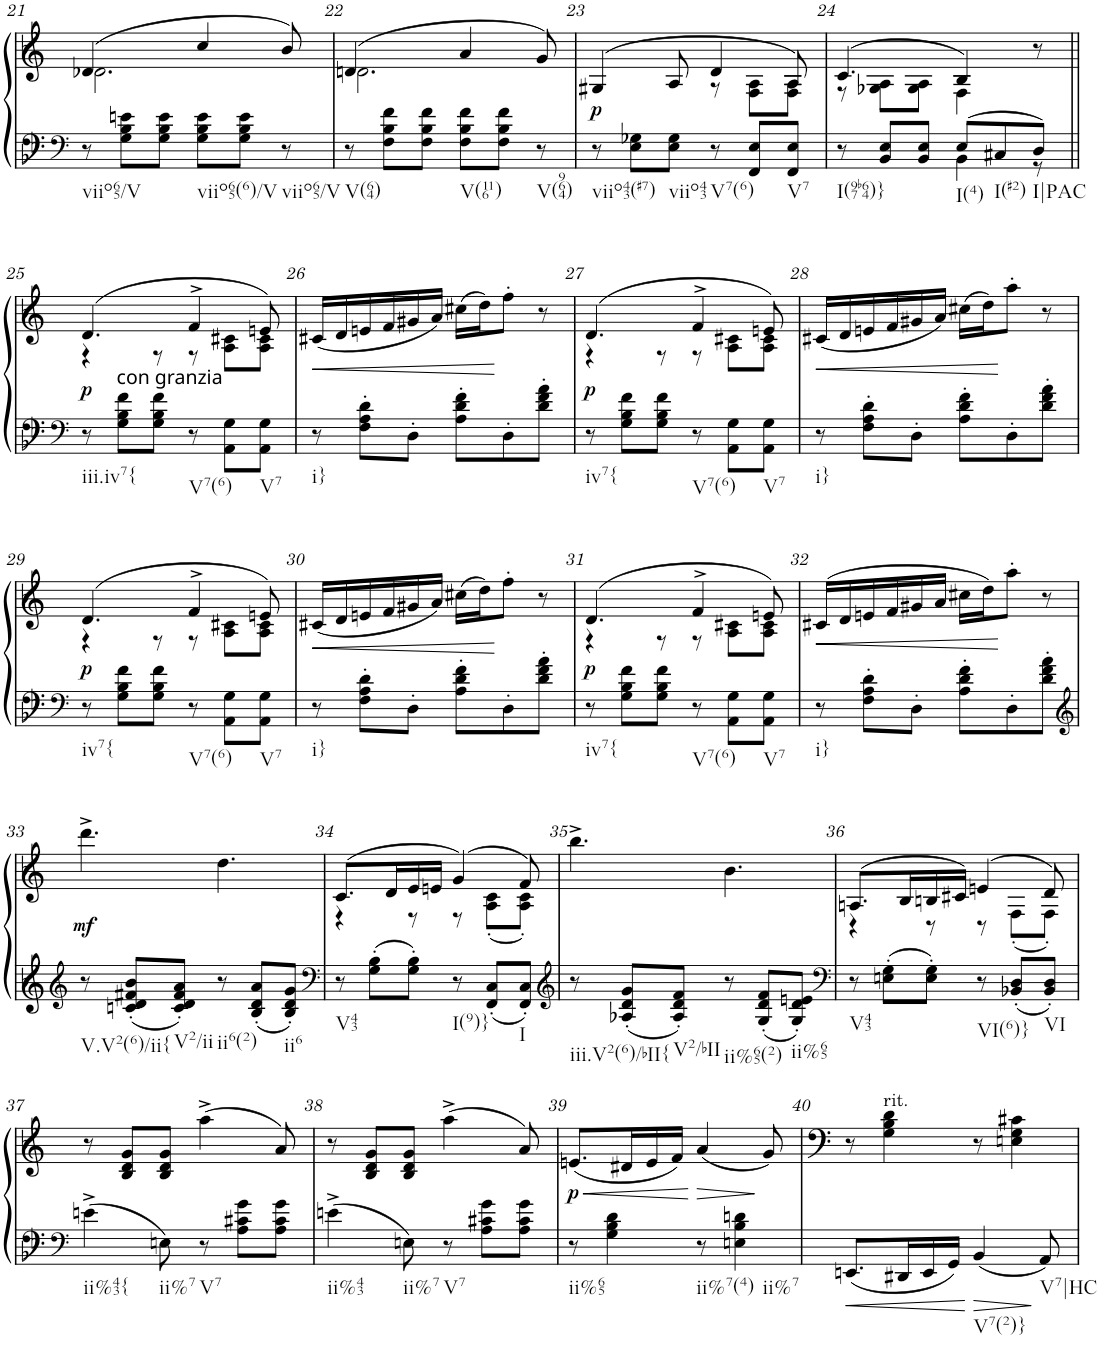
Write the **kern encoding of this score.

**kern	**kern	**dynam
*part1	*part1	*part1
*staff2	*staff1	*staff1/2
*I"Klavier	*	*
*I'Klav.	*	*
!!LO:PB:g=z
*clefF4	*clefG2	*
*k[b-e-]	*k[b-e-]	*
*B-:	*B-:	*
*M6/8	*M6/8	*
=21	=21	=21
*	*^	*
!LO:TX:b:t=viio65/V	!	!	!
8r	(4.d-X/	2.d-\	.
8G\ 8B-\ 8en\L	.	.	.
8G\ 8B-\ 8e\J	.	.	.
!LO:TX:b:t=viio65(6)/V	!	!	!
8G\ 8B-\ 8e\L	4cc/	.	.
8G\ 8B-\ 8e\J	.	.	.
!LO:TX:b:t=viio65/V	!	!	!
8r	8b-/)	.	.
=22	=22	=22	=22
!LO:TX:b:t=V(64)	!	!	!
8r	(4.dn/	2.d\	.
8F\ 8B-\ 8f\L	.	.	.
8F\ 8B-\ 8f\J	.	.	.
!LO:TX:b:t=V(116)	!	!	!
8F\ 8B-\ 8f\L	4a/	.	.
8F\ 8B-\ 8f\J	.	.	.
!LO:TX:b:t=V(964)	!	!	!
8r	8g/)	.	.
=23	=23	=23	=23
!LO:TX:b:t=viio43(#7)	!	!	!
!	!	!	!LO:DY:b
8r	(4G#X/	4.ryy	p
8E-\ 8G-X\L	.	.	.
!LO:TX:b:t=viio43	!	!	!
8E-\ 8G-\J	8A/	.	.
!LO:TX:b:t=V7(6)	!	!	!
8r	4d/	8r	.
8FF/ 8E-/L	.	8F\ 8A\L	.
!LO:TX:b:t=V7	!	!	!
8FF/ 8E-/J	8A/)	8F\ 8A\J	.
=24	=24	=24	=24
*^	*	*	*
!LO:TX:b:t=I(97b64)}	!	!	!	!
8r	4.ryy	(4.c/	8r	.
8BB-/ 8E-/L	.	.	8G-X\ 8A\L	.
8BB-/ 8E-/J	.	.	8G-\ 8A\J	.
!LO:TX:b:t=I(4)	!	!	!	!
8E-/L	4BB-\	4B-/)	4F\	.
!LO:TX:b:t=I(#2)	!	!	!	!
8C#X/	.	.	.	.
!LO:TX:b:t=I|PAC	!	!	!	!
8D/J	8r	8r	8ryy	.
*v	*v	*	*	*
!!LO:LB:g=z	!!
=25||	=25||	=25||	=25||
*clefF4	*	*	*
*k[b-e-]	*k[b-e-]	*	*
*B-:	*B-:	*	*
*^	*	*	*
!LO:TX:b:t=iii.iv7{	!	!	!	!
!	!	!	!	!LO:DY:b
*v	*v	*	*	*
8r	(4.d/	4r	p
!LO:TX:a:t=con granzia	!	!	!
8G\ 8B-\ 8f\L	.	.	.
8G\ 8B-\ 8f\J	.	8r	.
!LO:TX:b:t=V7(6)	!	!	!
8r	4f^/	8r	.
8AA\ 8G\L	.	8A\ 8c#X\L	.
!LO:TX:b:t=V7	!	!	!
8AA\ 8G\J	8en/)	8A\ 8c#\J	.
=26	=26	=26	=26
!LO:TX:b:t=i}	!	!	!
!	!	!	!LO:HP:b
*	*v	*v	*
8r	(16c#X/LL	<
.	16d/	.
8F\' 8A\' 8d\'L	16en/	.
.	16f/	.
8D'\J	16g#X/	.
.	16a/JJ)	.
8A\' 8d\' 8f\'L	(16cc#X\LL	.
.	16dd\J)	.
8D'\	8ff'\J	[
8d\' 8f\' 8a\'J	8r	.
=27	=27	=27
*	*^	*
!LO:TX:b:t=iv7{	!	!	!
!	!	!	!LO:DY:b
8r	(4.d/	4r	p
8G\ 8B-\ 8f\L	.	.	.
8G\ 8B-\ 8f\J	.	8r	.
!LO:TX:b:t=V7(6)	!	!	!
8r	4f^/	8r	.
8AA\ 8G\L	.	8A\ 8c#X\L	.
!LO:TX:b:t=V7	!	!	!
8AA\ 8G\J	8en/)	8A\ 8c#\J	.
=28	=28	=28	=28
!LO:TX:b:t=i}	!	!	!
!	!	!	!LO:HP:b
*	*v	*v	*
8r	(16c#X/LL	<
.	16d/	.
8F\' 8A\' 8d\'L	16en/	.
.	16f/	.
8D'\J	16g#X/	.
.	16a/JJ)	.
8A\' 8d\' 8f\'L	(16cc#X\LL	.
.	16dd\J)	.
8D'\	8aa'\J	[
8d\' 8f\' 8a\'J	8r	.
!!LO:LB:g=z
=29	=29	=29
*clefF4	*	*
*k[b-e-]	*k[b-e-]	*
*B-:	*B-:	*
*	*^	*
!LO:TX:b:t=iv7{	!	!	!
!	!	!	!LO:DY:b
8r	(4.d/	4r	p
8G\ 8B-\ 8f\L	.	.	.
8G\ 8B-\ 8f\J	.	8r	.
!LO:TX:b:t=V7(6)	!	!	!
8r	4f^/	8r	.
8AA\ 8G\L	.	8A\ 8c#X\L	.
!LO:TX:b:t=V7	!	!	!
8AA\ 8G\J	8en/)	8A\ 8c#\J	.
=30	=30	=30	=30
!LO:TX:b:t=i}	!	!	!
!	!	!	!LO:HP:b
*	*v	*v	*
8r	(16c#X/LL	<
.	16d/	.
8F\' 8A\' 8d\'L	16en/	.
.	16f/	.
8D'\J	16g#X/	.
.	16a/JJ)	.
8A\' 8d\' 8f\'L	(16cc#X\LL	.
.	16dd\J)	.
8D'\	8ff'\J	[
8d\' 8f\' 8a\'J	8r	.
=31	=31	=31
*	*^	*
!LO:TX:b:t=iv7{	!	!	!
!	!	!	!LO:DY:b
8r	(4.d/	4r	p
8G\ 8B-\ 8f\L	.	.	.
8G\ 8B-\ 8f\J	.	8r	.
!LO:TX:b:t=V7(6)	!	!	!
8r	4f^/	8r	.
8AA\ 8G\L	.	8A\ 8c#X\L	.
!LO:TX:b:t=V7	!	!	!
8AA\ 8G\J	8en/)	8A\ 8c#\J	.
=32	=32	=32	=32
!LO:TX:b:t=i}	!	!	!
!	!	!	!LO:HP:b
*	*v	*v	*
8r	(16c#X/LL	<
.	16d/	.
8F\' 8A\' 8d\'L	16en/	.
.	16f/	.
8D'\J	16g#X/	.
.	16a/JJ	.
8A\' 8d\' 8f\'L	16cc#X\LL	.
.	16dd\J)	.
8D'\	8aa'\J	[
8d\' 8f\' 8a\'J	8r	.
!!LO:LB:g=z
=33	=33	=33
*clefG2	*	*
*k[b-e-]	*k[b-e-]	*
*B-:	*B-:	*
!LO:TX:b:t=V.V2(6)/ii{	!	!
!	!	!LO:DY:b
8r	4.ddd^\	mf
8cn/' 8d/' 8f#X/' 8b-/'L	.	.
!LO:TX:b:t=V2/ii	!	!
8c/' 8d/' 8f#/' 8a/'J	.	.
!LO:TX:b:t=ii6(2)	!	!
8r	4.dd\	.
8B-/' 8d/' 8a/'L	.	.
!LO:TX:b:t=ii6	!	!
8B-/' 8d/' 8g/'J	.	.
=34	=34	=34
*clefF4	*	*
*	*^	*
!LO:TX:b:t=V43	!	!	!
8r	(8.c/L	4r	.
8G\' 8B-\'L	.	.	.
.	16d/L	.	.
8G\' 8B-\'J	16e-/	8r	.
.	16en/JJ	.	.
!LO:TX:b:t=I(9)}	!	!	!
8r	(4g/)	8r	.
8FF/' 8C/'L	.	(8A\' 8c\'L	.
!LO:TX:b:t=I	!	!	!
8FF/' 8C/'J	8f/)	8A\' 8c\'J)	.
*	*v	*v	*
=35	=35	=35
*clefG2	*	*
*	*^	*
!LO:TX:b:t=iii.V2(6)/bII{	!	!	!
*	*v	*v	*
8r	4.bb-^\	.
8A-X/' 8d/' 8g/'L	.	.
!LO:TX:b:t=V2/bII	!	!
8A-/' 8d/' 8f/'J	.	.
!LO:TX:b:t=ii%65(2)	!	!
8r	4.b-\	.
8G/' 8d/' 8f/'L	.	.
!LO:TX:b:t=ii%65	!	!
8G/' 8d/' 8en/'J	.	.
=36	=36	=36
*clefF4	*	*
*	*^	*
!LO:TX:b:t=V43	!	!	!
8r	(8.An/L	4r	.
8En\' 8G\'L	.	.	.
.	16B-/L	.	.
8E\' 8G\'J	16Bn/	8r	.
.	16c#X/JJ)	.	.
!LO:TX:b:t=VI(6)}	!	!	!
8r	(4en/	8r	.
8BB-X/' 8D/'L	.	(8F'\L	.
!LO:TX:b:t=VI	!	!	!
8BB-/' 8D/'J	8d/)	8F'\J)	.
*	*v	*v	*
!!LO:LB:g=z
=37	=37	=37
*clefF4	*	*
*k[b-e-]	*k[b-e-]	*
*B-:	*B-:	*
*	*^	*
!LO:TX:b:t=ii%43{	!	!	!
*	*v	*v	*
4en^\	8r	.
.	8B-/ 8d/ 8g/L	.
!LO:TX:b:t=ii%7	!	!
8En\	8B-/ 8d/ 8g/J	.
!LO:TX:b:t=V7	!	!
8r	(4aa^\	.
8A\ 8c#X\ 8g\L	.	.
8A\ 8c#\ 8g\J	8a/)	.
=38	=38	=38
!LO:TX:b:t=ii%43	!	!
4en^\	8r	.
.	8B-/ 8d/ 8g/L	.
!LO:TX:b:t=ii%7	!	!
8En\	8B-/ 8d/ 8g/J	.
!LO:TX:b:t=V7	!	!
8r	(4aa^\	.
8A\ 8c#X\ 8g\L	.	.
8A\ 8c#\ 8g\J	8a/)	.
=39	=39	=39
!LO:TX:b:t=ii%65	!	!
!	!	!LO:HP:b
!	!	!LO:DY:n=1:b
8r	(8.en/L	< p
4G\ 4B-\ 4d\	.	.
.	16d#X/L	.
.	16e/	.
.	16f/JJ)	.
!LO:TX:b:t=ii%7(4)	!	!
!	!	!LO:HP:n=1:b
8r	(4a/	[ >
!LO:TX:b:t=ii%7	!	!
4En\ 4B-\ 4dn\	.	.
.	8g/)	]
=40	=40	=40
8.EEn/L	8r	.
!	!LO:TX:a:t=rit.	!
.	4G\ 4B-\ 4d\	.
16DD#X/L	.	.
16EE/	.	.
16GG/JJ	.	.
!LO:TX:b:t=V7(2)}	!	!
4BB-/	8r	.
.	4En\ 4G\ 4c#X\	.
!LO:TX:b:t=V7|HC	!	!
8AA/	.	.
=	=	=
*-	*-	*-
